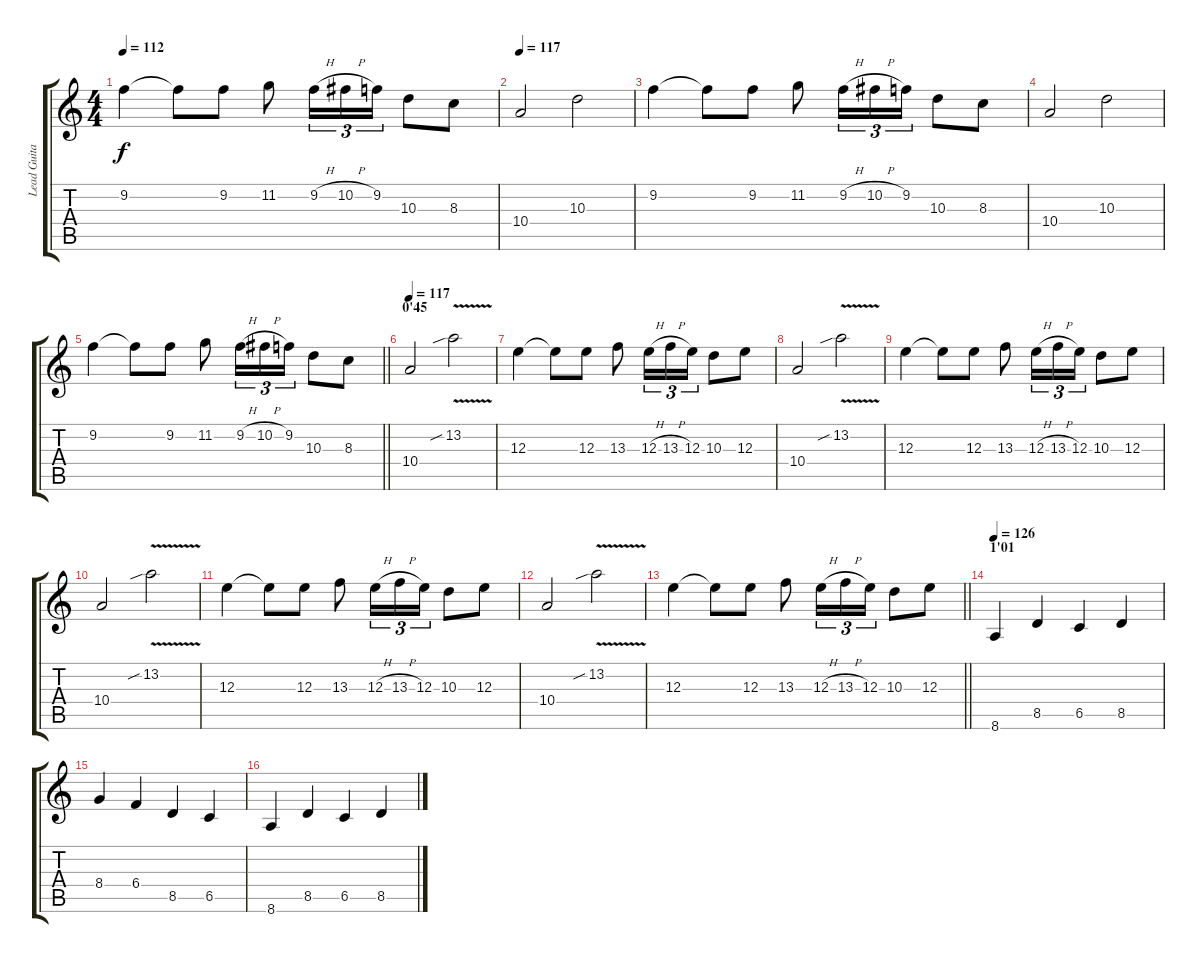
\track ("Lead Guitar" "Lead Guita") {instrument overdrivenguitar}
\staff {score tabs}
\tuning (Db4 Ab3 E3 B2 Gb2 Db2) {hide}
\ts (4 4)
\tempo 112
\clef g2
\ks c
9.2.4{dy f} 9.2{t}.8 9.2.8 11.2.8 9.2{h}.16{tu (3 2)} 10.2{h}.16{tu (3 2)} 9.2.16{tu (3 2)} 10.3.8 8.3.8 |
\tempo 117
10.4.2 10.3.2 |
9.2.4 9.2{t}.8 9.2.8 11.2.8 9.2{h}.16{tu (3 2)} 10.2{h}.16{tu (3 2)} 9.2.16{tu (3 2)} 10.3.8 8.3.8 |
10.4.2 10.3.2 |
\barLineRight lightlight
9.2.4 9.2{t}.8 9.2.8 11.2.8 9.2{h}.16{tu (3 2)} 10.2{h}.16{tu (3 2)} 9.2.16{tu (3 2)} 10.3.8 8.3.8 |
\section ("" "0'45")
\tempo 117
10.4.2 13.2{v sib}.2 |
12.3.4 12.3{t}.8 12.3.8 13.3.8 12.3{h}.16{tu (3 2)} 13.3{h}.16{tu (3 2)} 12.3.16{tu (3 2)} 10.3.8 12.3.8 |
10.4.2 13.2{v sib}.2 |
12.3.4 12.3{t}.8 12.3.8 13.3.8 12.3{h}.16{tu (3 2)} 13.3{h}.16{tu (3 2)} 12.3.16{tu (3 2)} 10.3.8 12.3.8 |
10.4.2 13.2{v sib}.2 |
12.3.4 12.3{t}.8 12.3.8 13.3.8 12.3{h}.16{tu (3 2)} 13.3{h}.16{tu (3 2)} 12.3.16{tu (3 2)} 10.3.8 12.3.8 |
10.4.2 13.2{v sib}.2 |
\barLineRight lightlight
12.3.4 12.3{t}.8 12.3.8 13.3.8 12.3{h}.16{tu (3 2)} 13.3{h}.16{tu (3 2)} 12.3.16{tu (3 2)} 10.3.8 12.3.8 |
\section ("" "1'01")
\tempo 126
8.6.4{balance 6 instrument distortionguitar} 8.5.4 6.5.4 8.5.4 |
8.4.4 6.4.4 8.5.4 6.5.4 |
8.6.4 8.5.4 6.5.4 8.5.4
